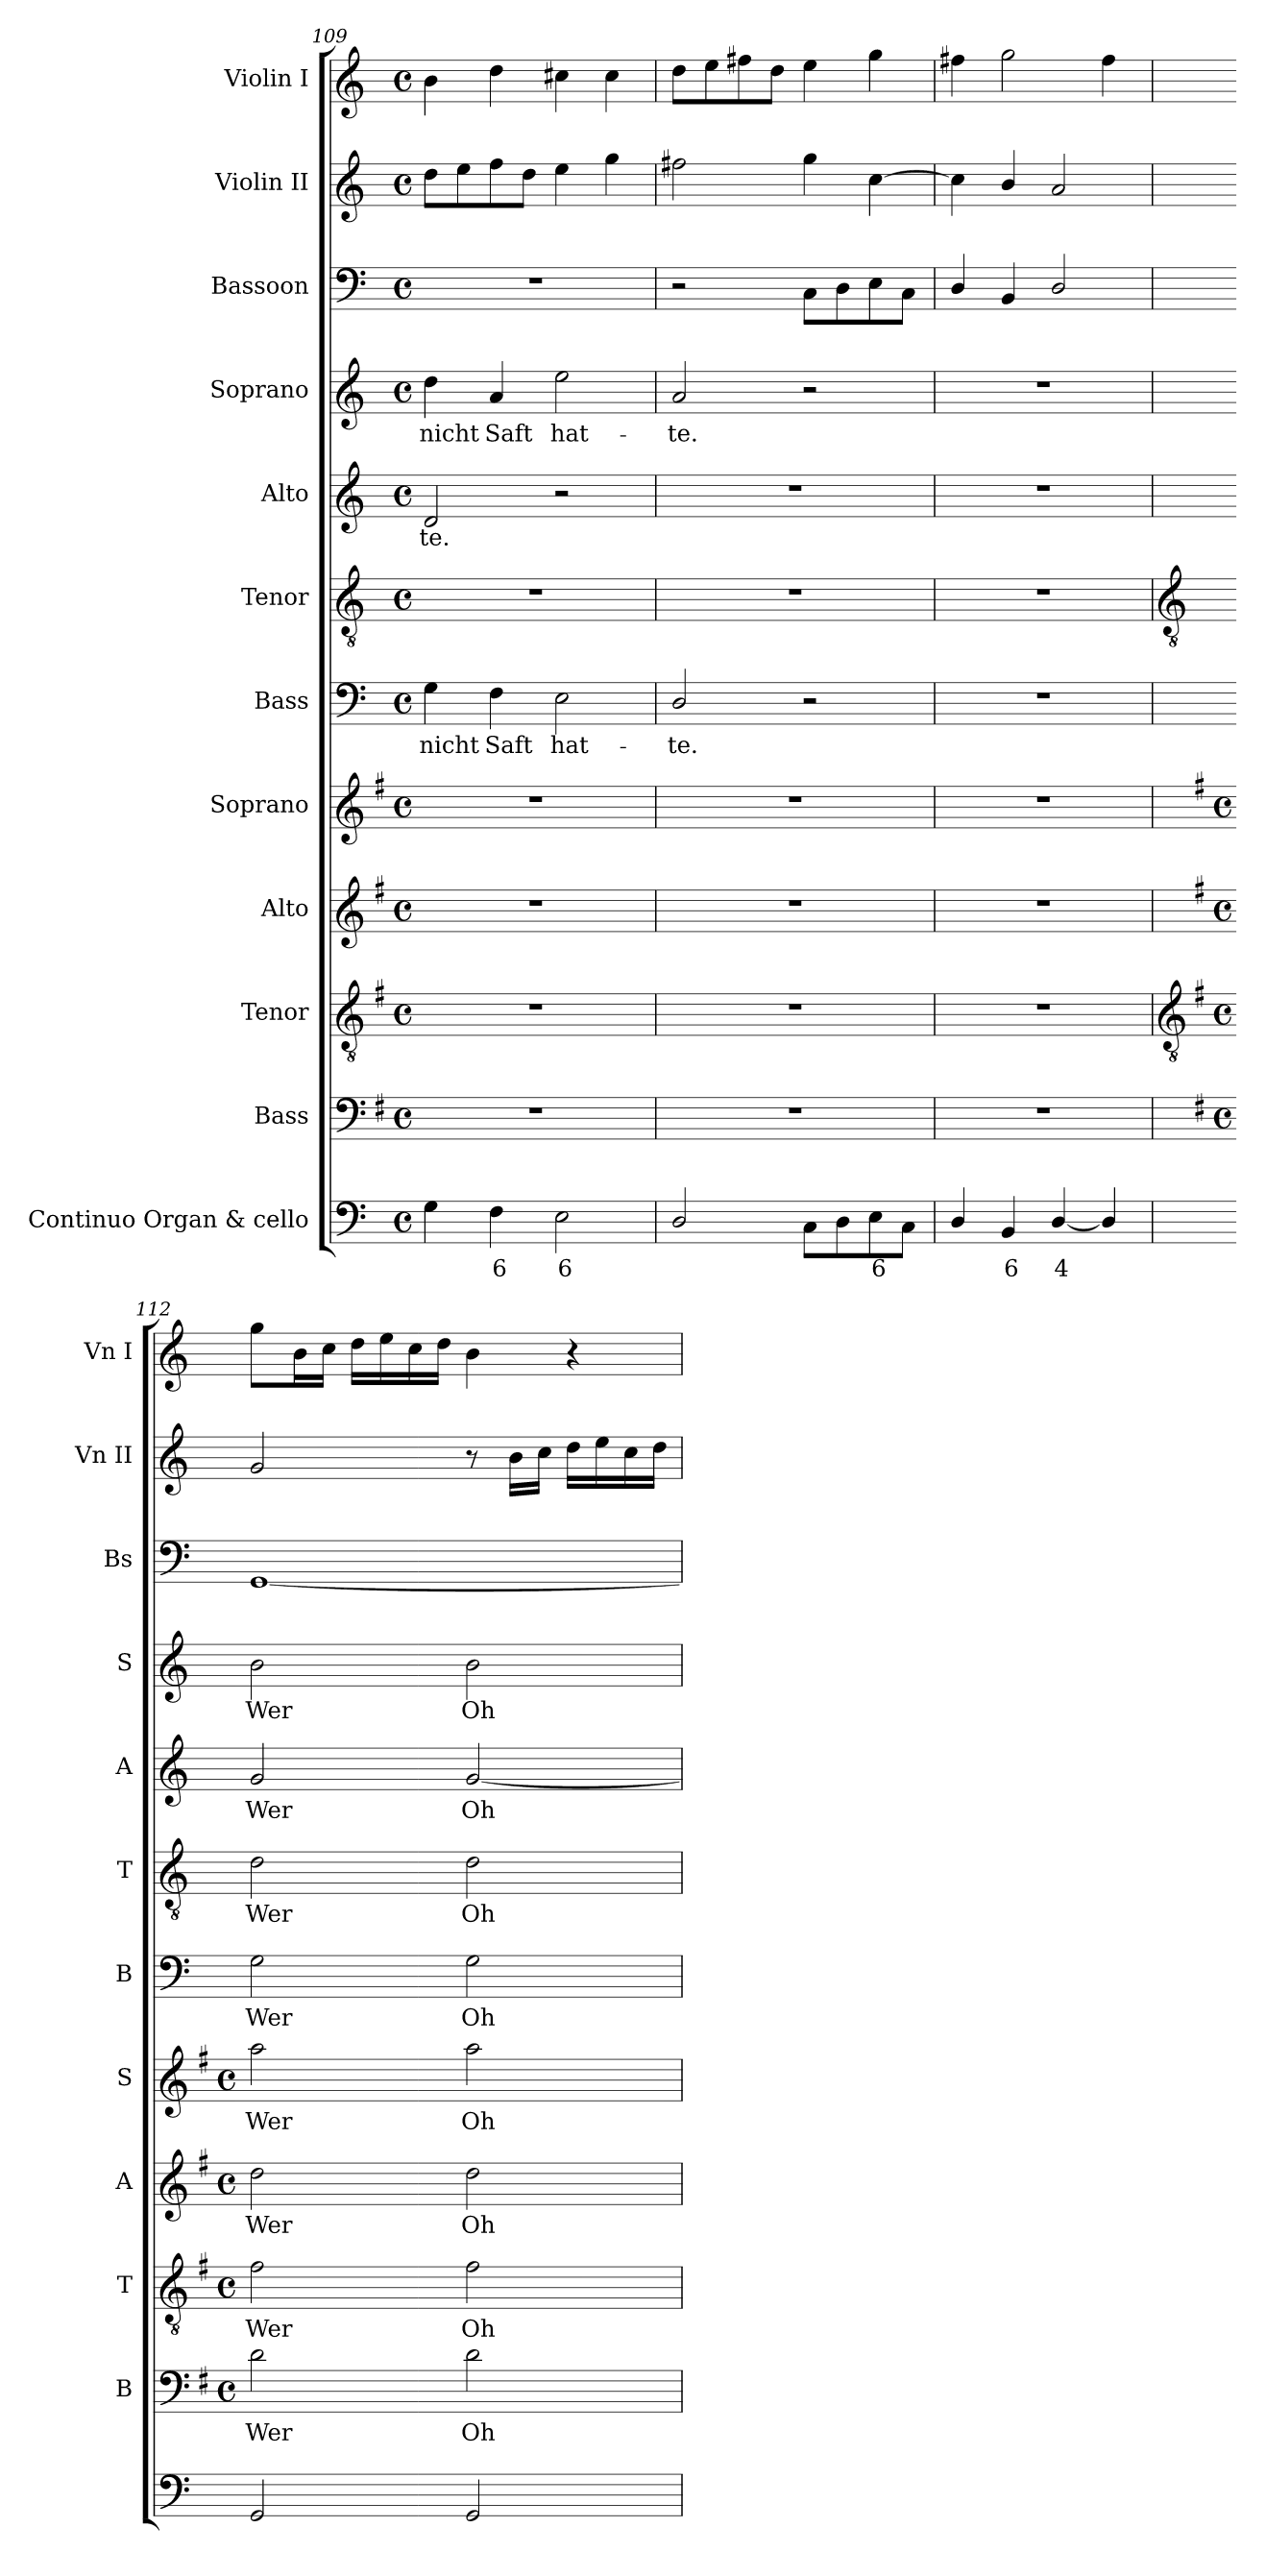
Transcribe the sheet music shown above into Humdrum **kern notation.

**kern	**text	**kern	**text	**kern	**text	**kern	**text	**kern	**text	**kern	**text	**kern	**text	**kern	**text	**kern	**text	**kern	**kern	**kern
*part12	*part12	*part11	*part11	*part10	*part10	*part9	*part9	*part8	*part8	*part7	*part7	*part6	*part6	*part5	*part5	*part4	*part4	*part3	*part2	*part1
*staff12	*staff12	*staff11	*staff11	*staff10	*staff10	*staff9	*staff9	*staff8	*staff8	*staff7	*staff7	*staff6	*staff6	*staff5	*staff5	*staff4	*staff4	*staff3	*staff2	*staff1
*I"Continuo Organ & cello	*	*I"Bass	*	*I"Tenor	*	*I"Alto	*	*I"Soprano	*	*I"Bass	*	*I"Tenor	*	*I"Alto	*	*I"Soprano	*	*I"Bassoon	*I"Violin II	*I"Violin I
*	*	*I'B	*	*I'T	*	*I'A	*	*I'S	*	*I'B	*	*I'T	*	*I'A	*	*I'S	*	*I'Bs	*I'Vn II	*I'Vn I
*clefF4	*	*clefF4	*	*clefGv2	*	*clefG2	*	*clefG2	*	*clefF4	*	*clefGv2	*	*clefG2	*	*clefG2	*	*clefF4	*clefG2	*clefG2
*	*	*ITrd4c7	*	*ITrd4c7	*	*ITrd4c7	*	*ITrd4c7	*	*	*	*	*	*	*	*	*	*	*	*
*k[]	*	*k[]	*	*k[]	*	*k[]	*	*k[]	*	*k[]	*	*k[]	*	*k[]	*	*k[]	*	*k[]	*k[]	*k[]
*C:	*	*C:	*	*C:	*	*C:	*	*C:	*	*C:	*	*C:	*	*C:	*	*C:	*	*C:	*C:	*C:
*M4/4	*	*M4/4	*	*M4/4	*	*M4/4	*	*M4/4	*	*M4/4	*	*M4/4	*	*M4/4	*	*M4/4	*	*M4/4	*M4/4	*M4/4
*met(c)	*	*met(c)	*	*met(c)	*	*met(c)	*	*met(c)	*	*met(c)	*	*met(c)	*	*met(c)	*	*met(c)	*	*met(c)	*met(c)	*met(c)
=109	=109	=109	=109	=109	=109	=109	=109	=109	=109	=109	=109	=109	=109	=109	=109	=109	=109	=109	=109	=109
!	!	!	!	!	!	!	!	!	!	!	!LO:LY:b	!	!	!	!LO:LY:b	!	!LO:LY:b	!	!	!
4G	.	1r	.	1r	.	1r	.	1r	.	4G	nicht	1r	.	2d	-te.	4dd	nicht	1r	8ddL	4b
.	.	.	.	.	.	.	.	.	.	.	.	.	.	.	.	.	.	.	8ee	.
!	!LO:LY:b	!	!	!	!	!	!	!	!	!	!LO:LY:b	!	!	!	!	!	!LO:LY:b	!	!	!
4F	6	.	.	.	.	.	.	.	.	4F	Saft	.	.	.	.	4a	Saft	.	8ff	4dd
.	.	.	.	.	.	.	.	.	.	.	.	.	.	.	.	.	.	.	8ddJ	.
!	!LO:LY:b	!	!	!	!	!	!	!	!	!	!LO:LY:b	!	!	!	!	!	!LO:LY:b	!	!	!
2E	6	.	.	.	.	.	.	.	.	2E	hat-	.	.	2r	.	2ee	hat-	.	4ee	4cc#X
.	.	.	.	.	.	.	.	.	.	.	.	.	.	.	.	.	.	.	4gg	4cc#
=110	=110	=110	=110	=110	=110	=110	=110	=110	=110	=110	=110	=110	=110	=110	=110	=110	=110	=110	=110	=110
!	!	!	!	!	!	!	!	!	!	!	!LO:LY:b	!	!	!	!	!	!LO:LY:b	!	!	!
2D/	.	1r	.	1r	.	1r	.	1r	.	2D/	-te.	1r	.	1r	.	2a	-te.	2r	2ff#X	8ddL
.	.	.	.	.	.	.	.	.	.	.	.	.	.	.	.	.	.	.	.	8ee
.	.	.	.	.	.	.	.	.	.	.	.	.	.	.	.	.	.	.	.	8ff#X
.	.	.	.	.	.	.	.	.	.	.	.	.	.	.	.	.	.	.	.	8ddJ
8CL	.	.	.	.	.	.	.	.	.	2r	.	.	.	.	.	2r	.	8CL	4gg	4ee
8D	.	.	.	.	.	.	.	.	.	.	.	.	.	.	.	.	.	8D	.	.
!	!LO:LY:b	!	!	!	!	!	!	!	!	!	!	!	!	!	!	!	!	!	!	!
8E	6	.	.	.	.	.	.	.	.	.	.	.	.	.	.	.	.	8E	[4cc	4gg
8CJ	.	.	.	.	.	.	.	.	.	.	.	.	.	.	.	.	.	8CJ	.	.
=111	=111	=111	=111	=111	=111	=111	=111	=111	=111	=111	=111	=111	=111	=111	=111	=111	=111	=111	=111	=111
4D/	.	1r	.	1r	.	1r	.	1r	.	1r	.	1r	.	1r	.	1r	.	4D/	4cc]	4ff#X
!	!LO:LY:b	!	!	!	!	!	!	!	!	!	!	!	!	!	!	!	!	!	!	!
4BB	6	.	.	.	.	.	.	.	.	.	.	.	.	.	.	.	.	4BB	4b/	2gg
!	!LO:LY:b	!	!	!	!	!	!	!	!	!	!	!	!	!	!	!	!	!	!	!
[4D/	4	.	.	.	.	.	.	.	.	.	.	.	.	.	.	.	.	2D/	2a	.
4D/]	.	.	.	.	.	.	.	.	.	.	.	.	.	.	.	.	.	.	.	4ff#
!!LO:LB:g=z
=112	=112	=112	=112	=112	=112	=112	=112	=112	=112	=112	=112	=112	=112	=112	=112	=112	=112	=112	=112	=112
*	*	*	*	*clefGv2	*	*	*	*	*	*	*	*clefGv2	*	*	*	*	*	*	*	*
*	*	*k[]	*	*k[]	*	*k[]	*	*k[]	*	*	*	*	*	*	*	*	*	*	*	*
*	*	*C:	*	*C:	*	*C:	*	*C:	*	*	*	*	*	*	*	*	*	*	*	*
*	*	*M4/4	*	*M4/4	*	*M4/4	*	*M4/4	*	*	*	*	*	*	*	*	*	*	*	*
*	*	*met(c)	*	*met(c)	*	*met(c)	*	*met(c)	*	*	*	*	*	*	*	*	*	*	*	*
!	!	!	!LO:LY:b	!	!LO:LY:b	!	!LO:LY:b	!	!LO:LY:b	!	!LO:LY:b	!	!LO:LY:b	!	!LO:LY:b	!	!LO:LY:b	!	!	!
2GG	.	2G	Wer	2B	Wer	2g	Wer	2dd	Wer	2G	Wer	2d	Wer	2g	Wer	2b	Wer	[1GG	2g	8ggL
.	.	.	.	.	.	.	.	.	.	.	.	.	.	.	.	.	.	.	.	16bL
.	.	.	.	.	.	.	.	.	.	.	.	.	.	.	.	.	.	.	.	16ccJJ
.	.	.	.	.	.	.	.	.	.	.	.	.	.	.	.	.	.	.	.	16ddLL
.	.	.	.	.	.	.	.	.	.	.	.	.	.	.	.	.	.	.	.	16ee
.	.	.	.	.	.	.	.	.	.	.	.	.	.	.	.	.	.	.	.	16cc
.	.	.	.	.	.	.	.	.	.	.	.	.	.	.	.	.	.	.	.	16ddJJ
!	!	!	!LO:LY:b	!	!LO:LY:b	!	!LO:LY:b	!	!LO:LY:b	!	!LO:LY:b	!	!LO:LY:b	!	!LO:LY:b	!	!LO:LY:b	!	!	!
2GG	.	2G	Oh-	2B	Oh-	2g	Oh-	2dd	Oh-	2G	Oh-	2d	Oh-	[2g	Oh-	2b	Oh-	.	8r	4b
.	.	.	.	.	.	.	.	.	.	.	.	.	.	.	.	.	.	.	16bLL	.
.	.	.	.	.	.	.	.	.	.	.	.	.	.	.	.	.	.	.	16ccJJ	.
.	.	.	.	.	.	.	.	.	.	.	.	.	.	.	.	.	.	.	16ddLL	4r
.	.	.	.	.	.	.	.	.	.	.	.	.	.	.	.	.	.	.	16ee	.
.	.	.	.	.	.	.	.	.	.	.	.	.	.	.	.	.	.	.	16cc	.
.	.	.	.	.	.	.	.	.	.	.	.	.	.	.	.	.	.	.	16ddJJ	.
=	=	=	=	=	=	=	=	=	=	=	=	=	=	=	=	=	=	=	=	=
*-	*-	*-	*-	*-	*-	*-	*-	*-	*-	*-	*-	*-	*-	*-	*-	*-	*-	*-	*-	*-
